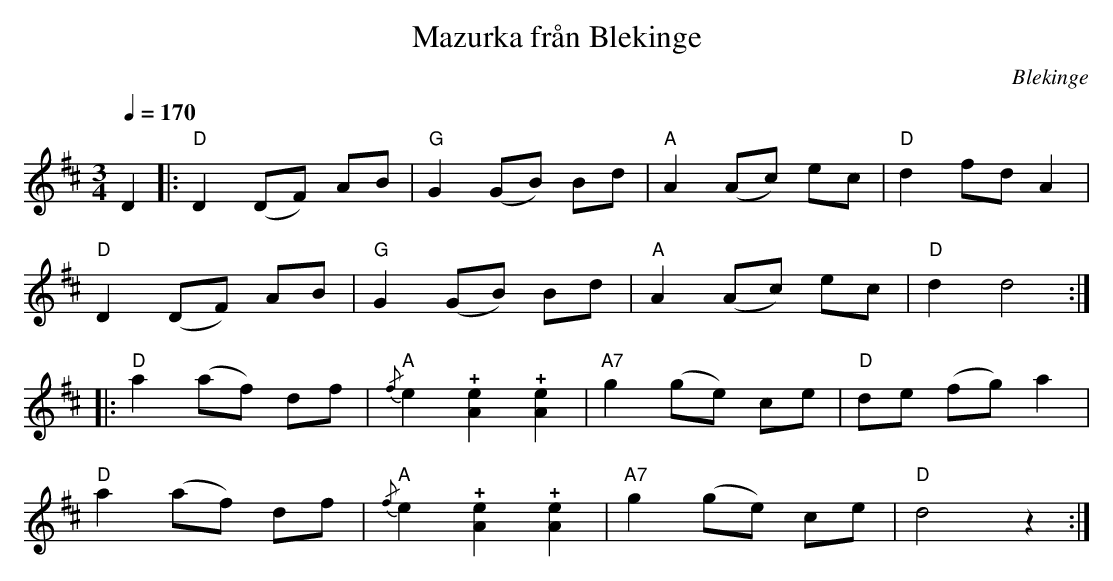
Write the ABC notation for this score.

X:1
T:Mazurka från Blekinge
O:Blekinge
M:3/4
L:1/16
Q:1/4=170
K:D
D4|:"D"D4 (D2F2) A2B2|"G"G4 (G2B2) B2d2|"A"A4 (A2c2) e2c2|"D"d4 f2d2 A4|
"D"D4 (D2F2) A2B2|"G"G4 (G2B2) B2d2|"A"A4 (A2c2) e2c2|"D"d4 d8:|
|:"D"a4 (a2f2) d2f2|"A"{/f}e4 !+![e4A4] !+![e4A4]|"A7"g4 (g2e2) c2e2|"D"d2e2 (f2g2) a4|
"D"a4 (a2f2) d2f2|"A"{/f}e4 !+![e4A4] !+![e4A4]|"A7"g4 (g2e2) c2e2|"D"d8 z4:|
